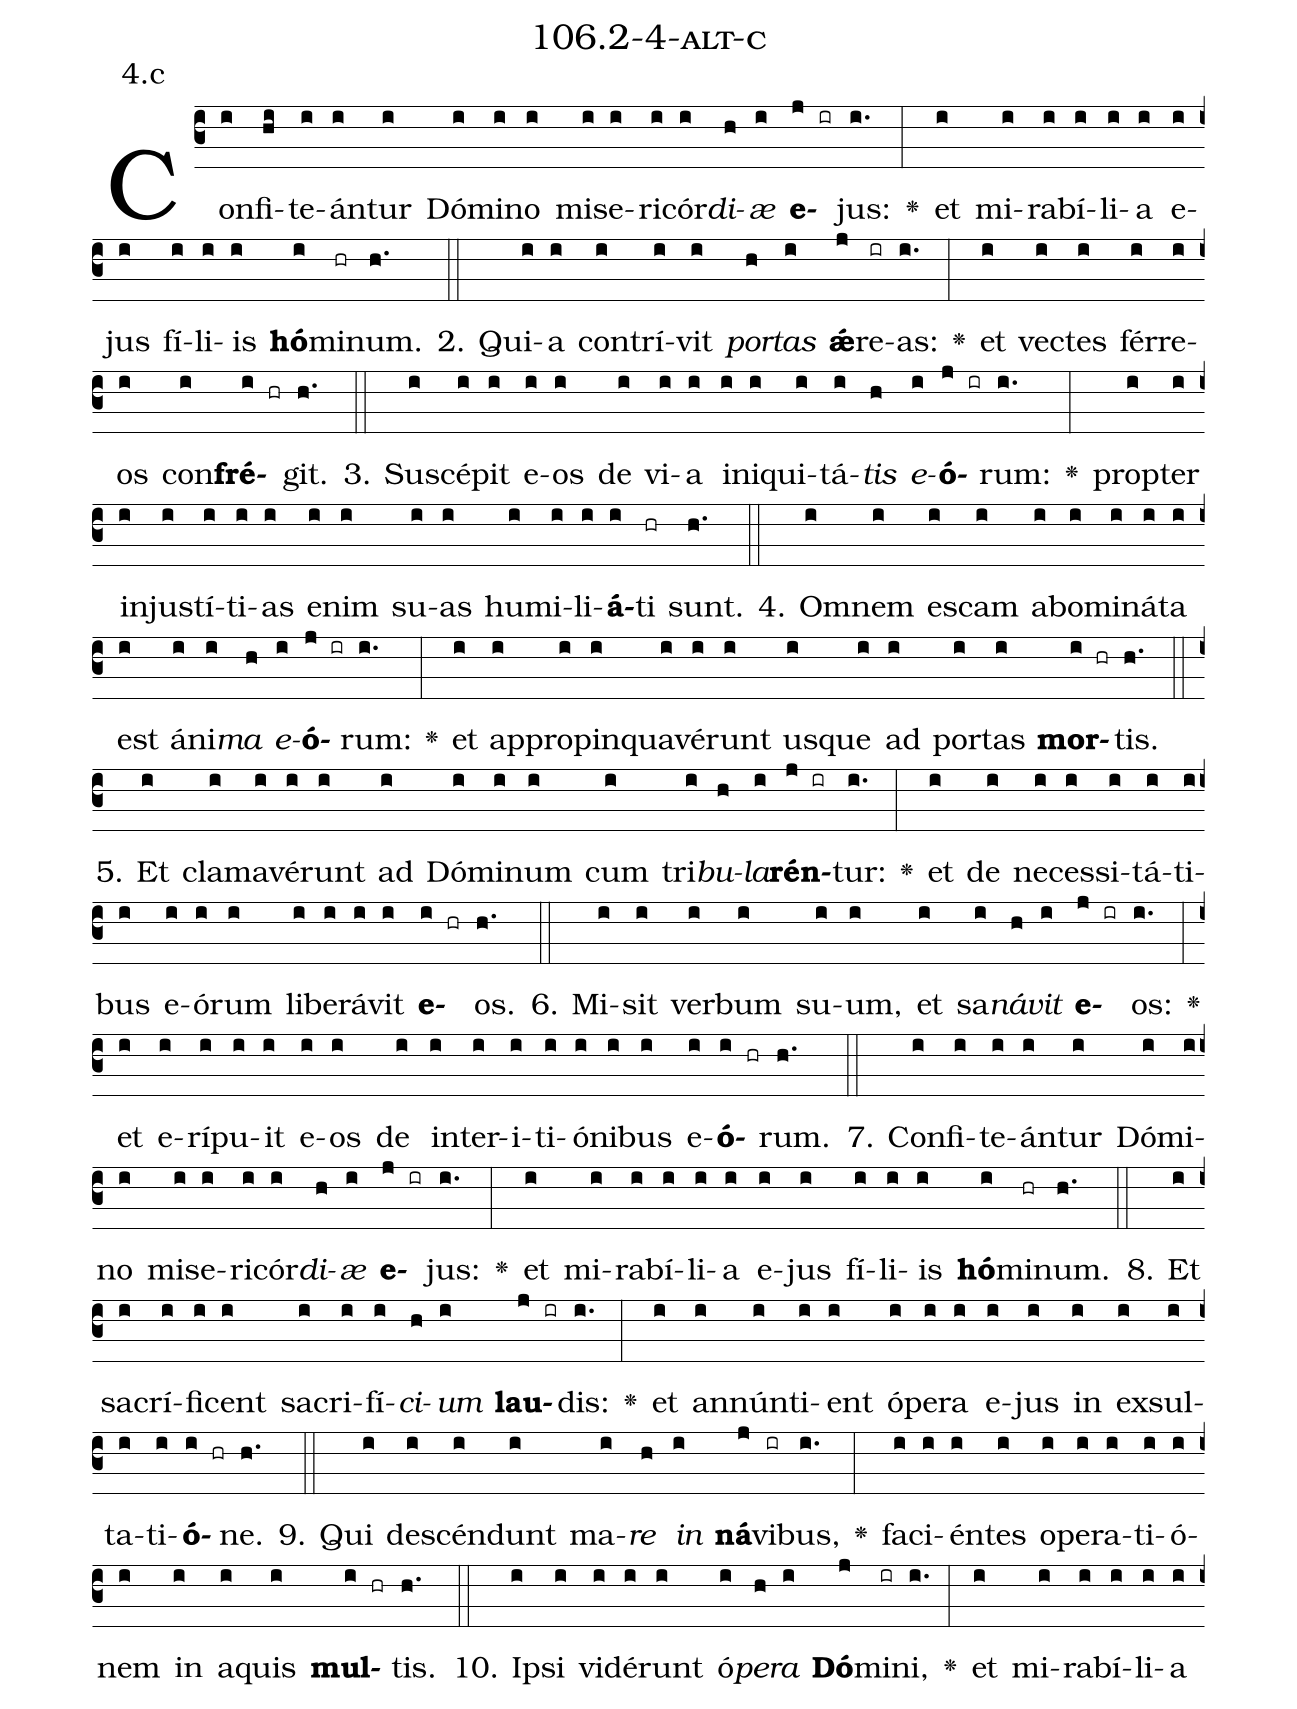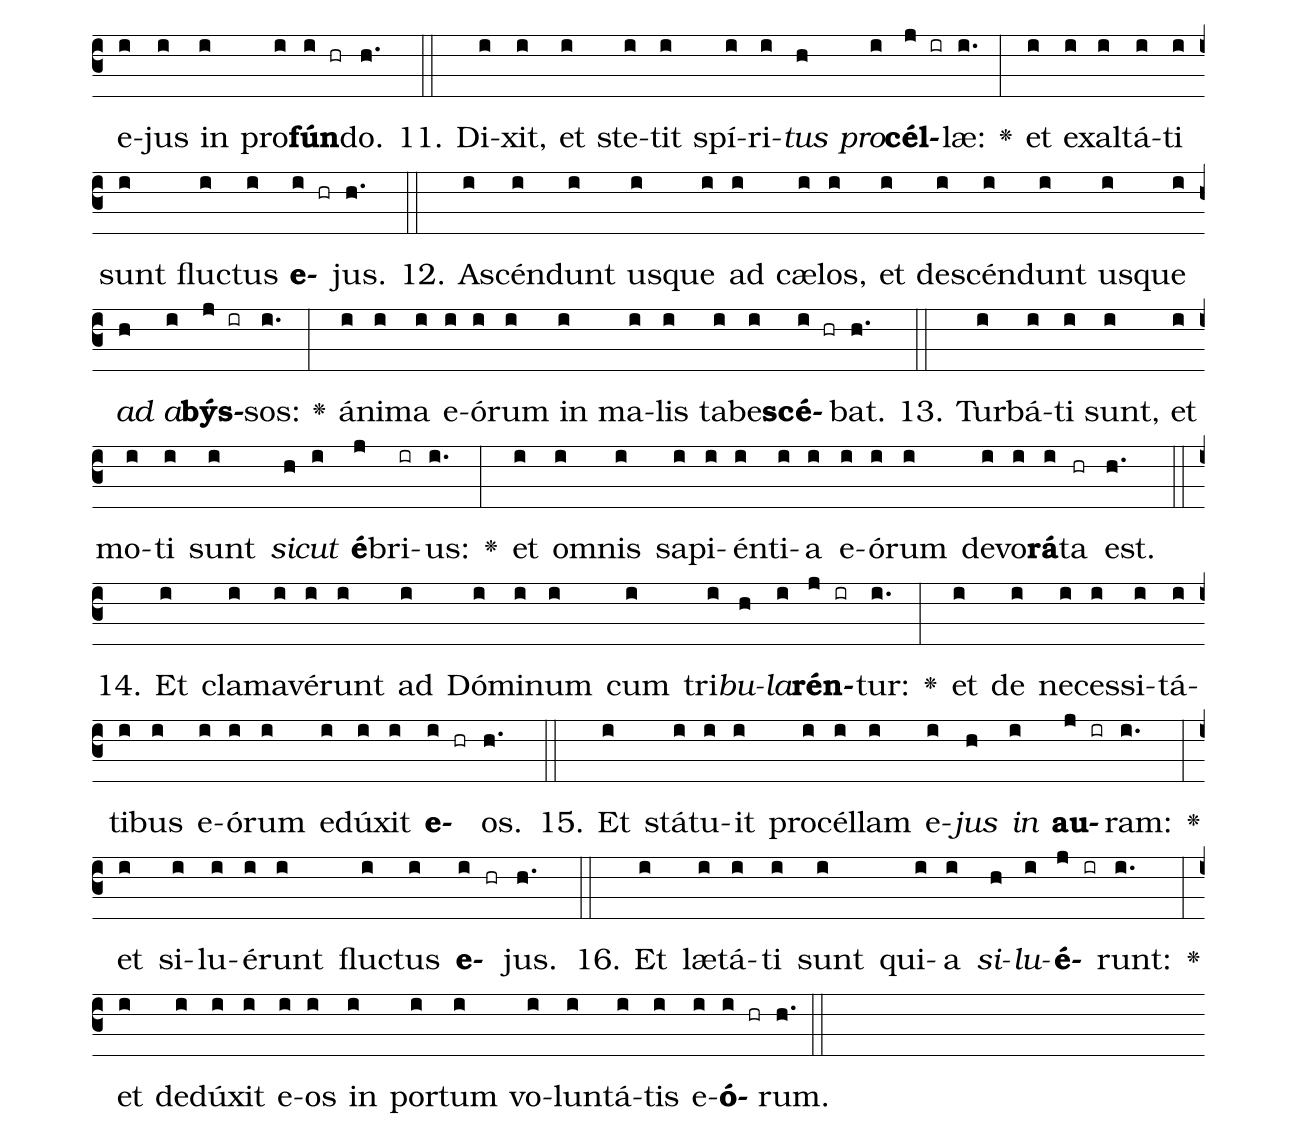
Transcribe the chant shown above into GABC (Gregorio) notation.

name: 106.2-4-alt-c;
annotation: 4.c;
%%
(c3)Con(i)fi(hi)te(i)án(i)tur(i) Dó(i)mi(i)no(i) mi(i)se(i)ri(i)cór(i)<i>di</i>(h)<i>æ</i>(i) <b>e</b>(j ir)jus:(i.) <v>\greheightstar</v>(:) et(i) mi(i)ra(i)bí(i)li(i)a(i) e(i)jus(i) fí(i)li(i)is(i) <b>hó</b>(i)mi(hr)num.(h.) (::)
2. Qui(i)a(i) con(i)trí(i)vit(i) <i>por</i>(h)<i>tas</i>(i) <b>ǽ</b>(j)re(ir)as:(i.) <v>\greheightstar</v>(:) et(i) vec(i)tes(i) fér(i)re(i)os(i) con(i)<b>fré</b>(i hr)git.(h.) (::)
3. Su(i)scé(i)pit(i) e(i)os(i) de(i) vi(i)a(i) in(i)i(i)qui(i)tá(i)<i>tis</i>(h) <i>e</i>(i)<b>ó</b>(j ir)rum:(i.) <v>\greheightstar</v>(:) prop(i)ter(i) in(i)jus(i)tí(i)ti(i)as(i) e(i)nim(i) su(i)as(i) hu(i)mi(i)li(i)<b>á</b>(i)ti(hr) sunt.(h.) (::)
4. Om(i)nem(i) es(i)cam(i) ab(i)o(i)mi(i)ná(i)ta(i) est(i) á(i)ni(i)<i>ma</i>(h) <i>e</i>(i)<b>ó</b>(j ir)rum:(i.) <v>\greheightstar</v>(:) et(i) ap(i)pro(i)pin(i)qua(i)vé(i)runt(i) us(i)que(i) ad(i) por(i)tas(i) <b>mor</b>(i hr)tis.(h.) (::)
5. Et(i) cla(i)ma(i)vé(i)runt(i) ad(i) Dó(i)mi(i)num(i) cum(i) tri(i)<i>bu</i>(h)<i>la</i>(i)<b>rén</b>(j ir)tur:(i.) <v>\greheightstar</v>(:) et(i) de(i) ne(i)ces(i)si(i)tá(i)ti(i)bus(i) e(i)ó(i)rum(i) li(i)be(i)rá(i)vit(i) <b>e</b>(i hr)os.(h.) (::)
6. Mi(i)sit(i) ver(i)bum(i) su(i)um,(i) et(i) sa(i)<i>ná</i>(h)<i>vit</i>(i) <b>e</b>(j ir)os:(i.) <v>\greheightstar</v>(:) et(i) e(i)rí(i)pu(i)it(i) e(i)os(i) de(i) in(i)ter(i)i(i)ti(i)ó(i)ni(i)bus(i) e(i)<b>ó</b>(i hr)rum.(h.) (::)
7. Con(i)fi(i)te(i)án(i)tur(i) Dó(i)mi(i)no(i) mi(i)se(i)ri(i)cór(i)<i>di</i>(h)<i>æ</i>(i) <b>e</b>(j ir)jus:(i.) <v>\greheightstar</v>(:) et(i) mi(i)ra(i)bí(i)li(i)a(i) e(i)jus(i) fí(i)li(i)is(i) <b>hó</b>(i)mi(hr)num.(h.) (::)
8. Et(i) sa(i)crí(i)fi(i)cent(i) sa(i)cri(i)fí(i)<i>ci</i>(h)<i>um</i>(i) <b>lau</b>(j ir)dis:(i.) <v>\greheightstar</v>(:) et(i) an(i)nún(i)ti(i)ent(i) ó(i)pe(i)ra(i) e(i)jus(i) in(i) ex(i)sul(i)ta(i)ti(i)<b>ó</b>(i hr)ne.(h.) (::)
9. Qui(i) de(i)scén(i)dunt(i) ma(i)<i>re</i>(h) <i>in</i>(i) <b>ná</b>(j)vi(ir)bus,(i.) <v>\greheightstar</v>(:) fa(i)ci(i)én(i)tes(i) o(i)pe(i)ra(i)ti(i)ó(i)nem(i) in(i) a(i)quis(i) <b>mul</b>(i hr)tis.(h.) (::)
10. Ip(i)si(i) vi(i)dé(i)runt(i) ó(i)<i>pe</i>(h)<i>ra</i>(i) <b>Dó</b>(j)mi(ir)ni,(i.) <v>\greheightstar</v>(:) et(i) mi(i)ra(i)bí(i)li(i)a(i) e(i)jus(i) in(i) pro(i)<b>fún</b>(i hr)do.(h.) (::)
11. Di(i)xit,(i) et(i) ste(i)tit(i) spí(i)ri(i)<i>tus</i>(h) <i>pro</i>(i)<b>cél</b>(j ir)læ:(i.) <v>\greheightstar</v>(:) et(i) ex(i)al(i)tá(i)ti(i) sunt(i) fluc(i)tus(i) <b>e</b>(i hr)jus.(h.) (::)
12. A(i)scén(i)dunt(i) us(i)que(i) ad(i) cæ(i)los,(i) et(i) de(i)scén(i)dunt(i) us(i)que(i) <i>ad</i>(h) <i>a</i>(i)<b>býs</b>(j ir)sos:(i.) <v>\greheightstar</v>(:) á(i)ni(i)ma(i) e(i)ó(i)rum(i) in(i) ma(i)lis(i) ta(i)be(i)<b>scé</b>(i hr)bat.(h.) (::)
13. Tur(i)bá(i)ti(i) sunt,(i) et(i) mo(i)ti(i) sunt(i) <i>sic</i>(h)<i>ut</i>(i) <b>é</b>(j)bri(ir)us:(i.) <v>\greheightstar</v>(:) et(i) om(i)nis(i) sa(i)pi(i)én(i)ti(i)a(i) e(i)ó(i)rum(i) de(i)vo(i)<b>rá</b>(i)ta(hr) est.(h.) (::)
14. Et(i) cla(i)ma(i)vé(i)runt(i) ad(i) Dó(i)mi(i)num(i) cum(i) tri(i)<i>bu</i>(h)<i>la</i>(i)<b>rén</b>(j ir)tur:(i.) <v>\greheightstar</v>(:) et(i) de(i) ne(i)ces(i)si(i)tá(i)ti(i)bus(i) e(i)ó(i)rum(i) e(i)dú(i)xit(i) <b>e</b>(i hr)os.(h.) (::)
15. Et(i) stá(i)tu(i)it(i) pro(i)cél(i)lam(i) e(i)<i>jus</i>(h) <i>in</i>(i) <b>au</b>(j ir)ram:(i.) <v>\greheightstar</v>(:) et(i) si(i)lu(i)é(i)runt(i) fluc(i)tus(i) <b>e</b>(i hr)jus.(h.) (::)
16. Et(i) læ(i)tá(i)ti(i) sunt(i) qui(i)a(i) <i>si</i>(h)<i>lu</i>(i)<b>é</b>(j ir)runt:(i.) <v>\greheightstar</v>(:) et(i) de(i)dú(i)xit(i) e(i)os(i) in(i) por(i)tum(i) vo(i)lun(i)tá(i)tis(i) e(i)<b>ó</b>(i hr)rum.(h.) (::)
